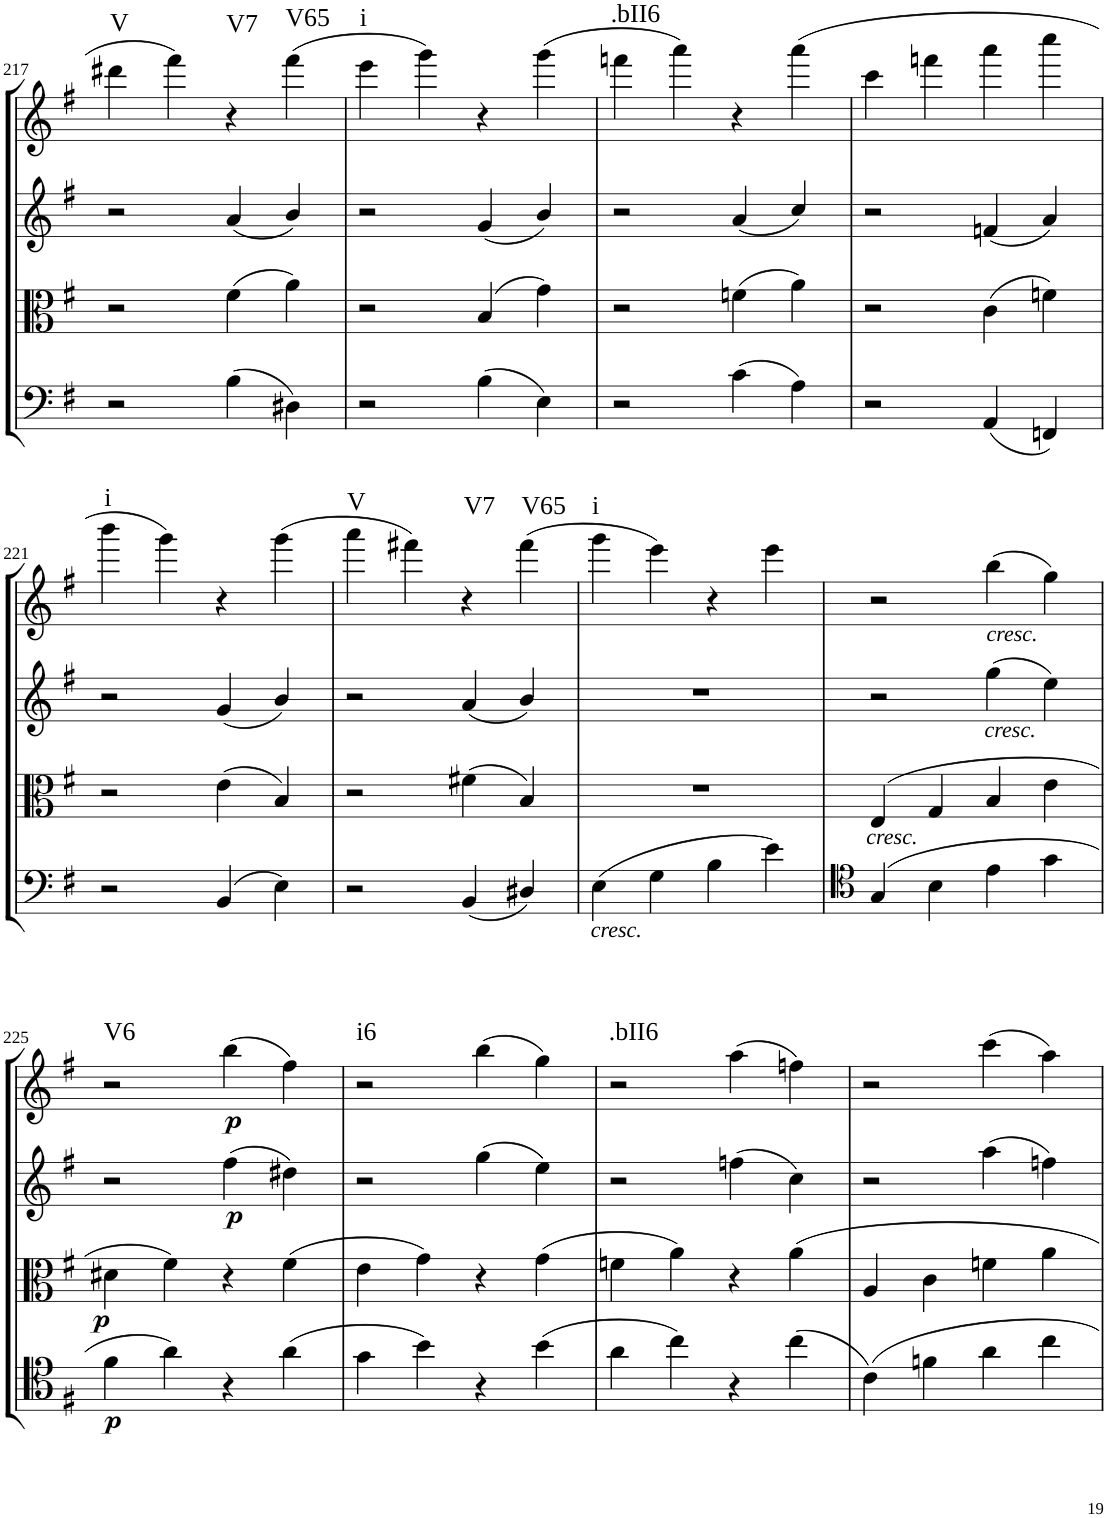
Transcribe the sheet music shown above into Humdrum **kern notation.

**kern	**dynam	**kern	**dynam	**kern	**dynam	**kern	**dynam	**harte
*part4	*part4	*part3	*part3	*part2	*part2	*part1	*part1	*part1
*staff4	*staff4	*staff3	*staff3	*staff2	*staff2	*staff1	*staff1	*
*I"Violoncello.	*	*I"Viola	*	*I"Violin II.	*	*I"Violin I.	*	*
*I'Vc	*	*I'Vla	*	*I'Vln	*	*I'Vln	*	*
!!LO:PB:g=z
*clefF4	*	*clefC3	*	*clefG2	*	*clefG2	*	*
*k[f#]	*	*k[f#]	*	*k[f#]	*	*k[f#]	*	*
*M2/2	*	*M2/2	*	*M2/2	*	*M2/2	*	*
*met(c|)	*	*met(c|)	*	*met(c|)	*	*met(c|)	*	*
=217	=217	=217	=217	=217	=217	=217	=217	=217
!	!	!	!	!	!	!	!	!LO:H:kt=V
2r	.	2r	.	2r	.	4ddd#X\	.	N
.	.	.	.	.	.	4fff#\	.	.
!	!	!	!	!	!	!	!	!LO:H:kt=V7
(4B\	.	(4f#\	.	(4a/	.	4r	.	N
!	!	!	!	!	!	!	!	!LO:H:kt=V65
4D#X\)	.	4a\)	.	4b/)	.	(4fff#\	.	N
=218	=218	=218	=218	=218	=218	=218	=218	=218
!	!	!	!	!	!	!	!	!LO:H:kt=i
2r	.	2r	.	2r	.	4eee\	.	N
.	.	.	.	.	.	4ggg\)	.	.
(4B\	.	(4B/	.	(4g/	.	4r	.	.
4E\)	.	4g\)	.	4b/)	.	(4ggg\	.	.
=219	=219	=219	=219	=219	=219	=219	=219	=219
!	!	!	!	!	!	!	!	!LO:H:kt=.bII6
2r	.	2r	.	2r	.	4fffn\	.	N
.	.	.	.	.	.	4aaa\)	.	.
(4c\	.	(4fn\	.	(4a/	.	4r	.	.
4A\)	.	4a\)	.	4cc/)	.	(4aaa\	.	.
=220	=220	=220	=220	=220	=220	=220	=220	=220
2r	.	2r	.	2r	.	4ccc\	.	.
.	.	.	.	.	.	4fffn\	.	.
(4AA/	.	(4c\	.	(4fn/	.	4aaa\	.	.
4FFn/)	.	4fn\)	.	4a/)	.	4cccc\	.	.
!!LO:LB:g=z
=221	=221	=221	=221	=221	=221	=221	=221	=221
!	!	!	!	!	!	!	!	!LO:H:kt=i
2r	.	2r	.	2r	.	4bbb\	.	N
.	.	.	.	.	.	4ggg\)	.	.
(4BB/	.	(4e\	.	(4g/	.	4r	.	.
4E\)	.	4B/)	.	4b/)	.	(4ggg\	.	.
=222	=222	=222	=222	=222	=222	=222	=222	=222
!	!	!	!	!	!	!	!	!LO:H:kt=V
2r	.	2r	.	2r	.	4aaa\	.	N
.	.	.	.	.	.	4fff#X\)	.	.
!	!	!	!	!	!	!	!	!LO:H:kt=V7
(4BB/	.	(4f#X\	.	(4a/	.	4r	.	N
!	!	!	!	!	!	!	!	!LO:H:kt=V65
4D#X/)	.	4B/)	.	4b/)	.	(4fff#\	.	N
=223	=223	=223	=223	=223	=223	=223	=223	=223
!LO:TX:b:i:t=cresc.	!	!	!	!	!	!	!	!LO:H:kt=i
(4E\	.	1r	.	1r	.	4ggg\	.	N
4G\	.	.	.	.	.	4eee\)	.	.
4B\	.	.	.	.	.	4r	.	.
4e\)	.	.	.	.	.	4eee\	.	.
=224	=224	=224	=224	=224	=224	=224	=224	=224
*clefC4	*	*	*	*	*	*	*	*
!	!	!LO:TX:b:i:t=cresc.	!	!	!	!	!	!
(4G/	.	(4E/	.	2r	.	2r	.	.
4B\	.	4G/	.	.	.	.	.	.
!	!	!	!	!	!	!LO:TX:b:i:t=cresc.	!	!
!	!	!	!	!LO:TX:b:i:t=cresc.	!	!	!	!
4e\	.	4B/	.	(4gg\	.	(4bb\	.	.
4g\	.	4e\	.	4ee\)	.	4gg\)	.	.
!!LO:LB:g=z
=225	=225	=225	=225	=225	=225	=225	=225	=225
!	!LO:DY:b	!	!LO:DY:b	!	!	!	!	!LO:H:kt=V6
4f#\	p	4d#X\	p	2r	.	2r	.	N
4a\)	.	4f#\)	.	.	.	.	.	.
!	!	!	!	!	!LO:DY:b	!	!LO:DY:b	!
4r	.	4r	.	(4ff#\	p	(4bb\	p	.
(4a\	.	(4f#\	.	4dd#X\)	.	4ff#\)	.	.
=226	=226	=226	=226	=226	=226	=226	=226	=226
!	!	!	!	!	!	!	!	!LO:H:kt=i6
4g\	.	4e\	.	2r	.	2r	.	N
4b\)	.	4g\)	.	.	.	.	.	.
4r	.	4r	.	(4gg\	.	(4bb\	.	.
(4b\	.	(4g\	.	4ee\)	.	4gg\)	.	.
=227	=227	=227	=227	=227	=227	=227	=227	=227
!	!	!	!	!	!	!	!	!LO:H:kt=.bII6
4a\	.	4fn\	.	2r	.	2r	.	N
4cc\)	.	4a\)	.	.	.	.	.	.
4r	.	4r	.	(4ffn\	.	(4aa\	.	.
(4cc\	.	4a\	.	4cc\)	.	4ffn\)	.	.
=228	=228	=228	=228	=228	=228	=228	=228	=228
4c\)	.	4A/	.	2r	.	2r	.	.
4fn\	.	4c\	.	.	.	.	.	.
4a\	.	4fn\	.	(4aa\	.	(4ccc\	.	.
4cc\	.	4a\	.	4ffn\)	.	4aa\)	.	.
=	=	=	=	=	=	=	=	=
*-	*-	*-	*-	*-	*-	*-	*-	*-
